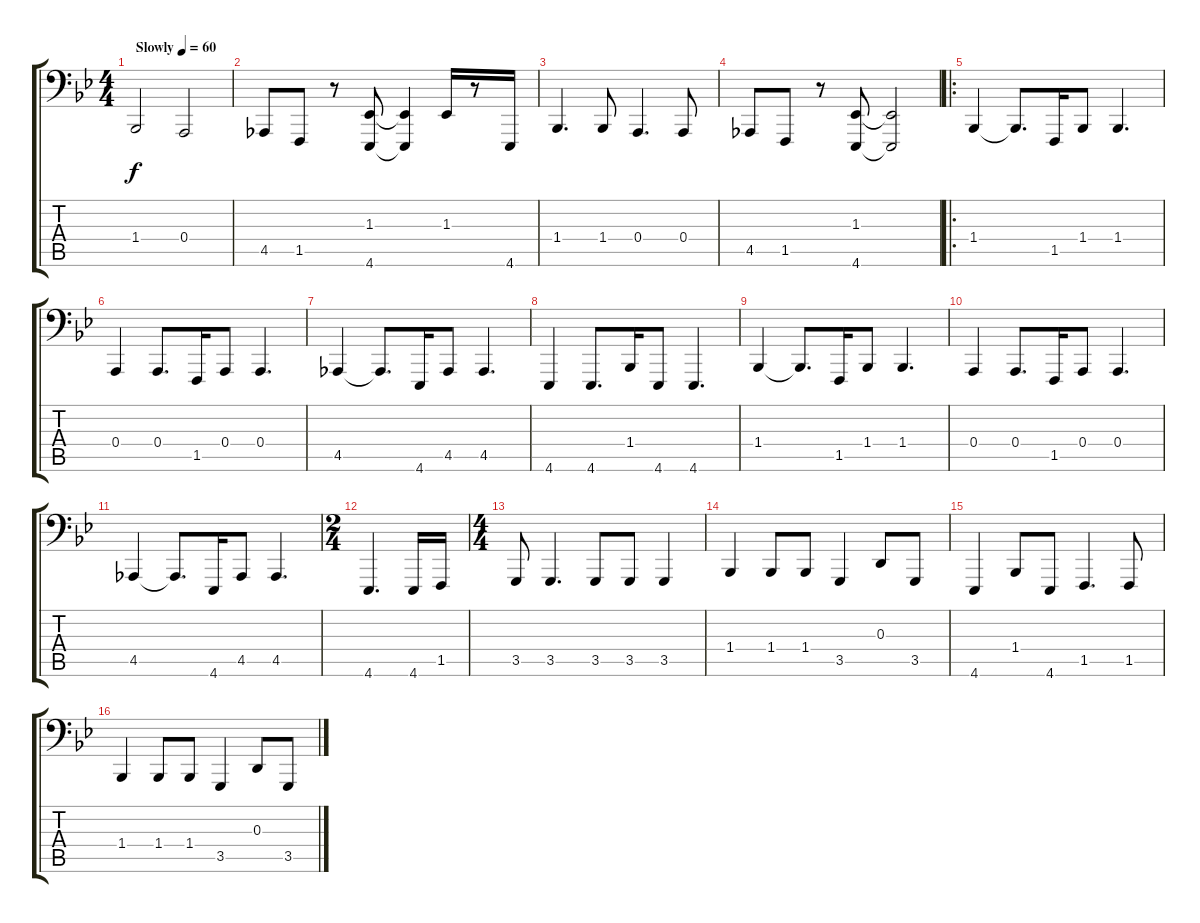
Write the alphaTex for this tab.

\track "" {instrument acousticgrandpiano}
\staff {score tabs}
\tuning (C3 G2 D2 A1 E1 B0) {hide}
\ts (4 4)
\tempo (60 "Slowly")
\clef f4
\ks bb
1.4.2{dy f instrument acousticgrandpiano} 0.4.2 |
4.5.8 1.5.8 r.8 (1.3 4.6).8 (1.3{t} 4.6{t}).4 1.3.16 r.8 4.6.16 |
1.4.4{d} 1.4.8 0.4.4{d} 0.4.8 |
4.5.8 1.5.8 r.8 (1.3 4.6).8 (1.3{t} 4.6{t}).2 |
\ro
1.4.4 1.4{t}.8{d} 1.5.16{beam merge} 1.4.8 1.4.4{d} |
0.4.4 0.4.8{d} 1.5.16{beam merge} 0.4.8 0.4.4{d} |
4.5.4 4.5{t}.8{d} 4.6.16{beam merge} 4.5.8 4.5.4{d} |
4.6.4 4.6.8{d} 1.4.16{beam merge} 4.6.8 4.6.4{d} |
1.4.4 1.4{t}.8{d} 1.5.16{beam merge} 1.4.8 1.4.4{d} |
0.4.4 0.4.8{d} 1.5.16{beam merge} 0.4.8 0.4.4{d} |
4.5.4 4.5{t}.8{d} 4.6.16{beam merge} 4.5.8 4.5.4{d} |
\ts (2 4)
4.6.4{d} 4.6.16 1.5.16 |
\ts (4 4)
3.5.8 3.5.4{d} 3.5.8 3.5.8 3.5.4 |
1.4.4 1.4.8 1.4.8 3.5.4 0.3.8 3.5.8 |
4.6.4 1.4.8 4.6.8 1.5.4{d} 1.5.8 |
1.4.4 1.4.8 1.4.8 3.5.4 0.3.8 3.5.8
